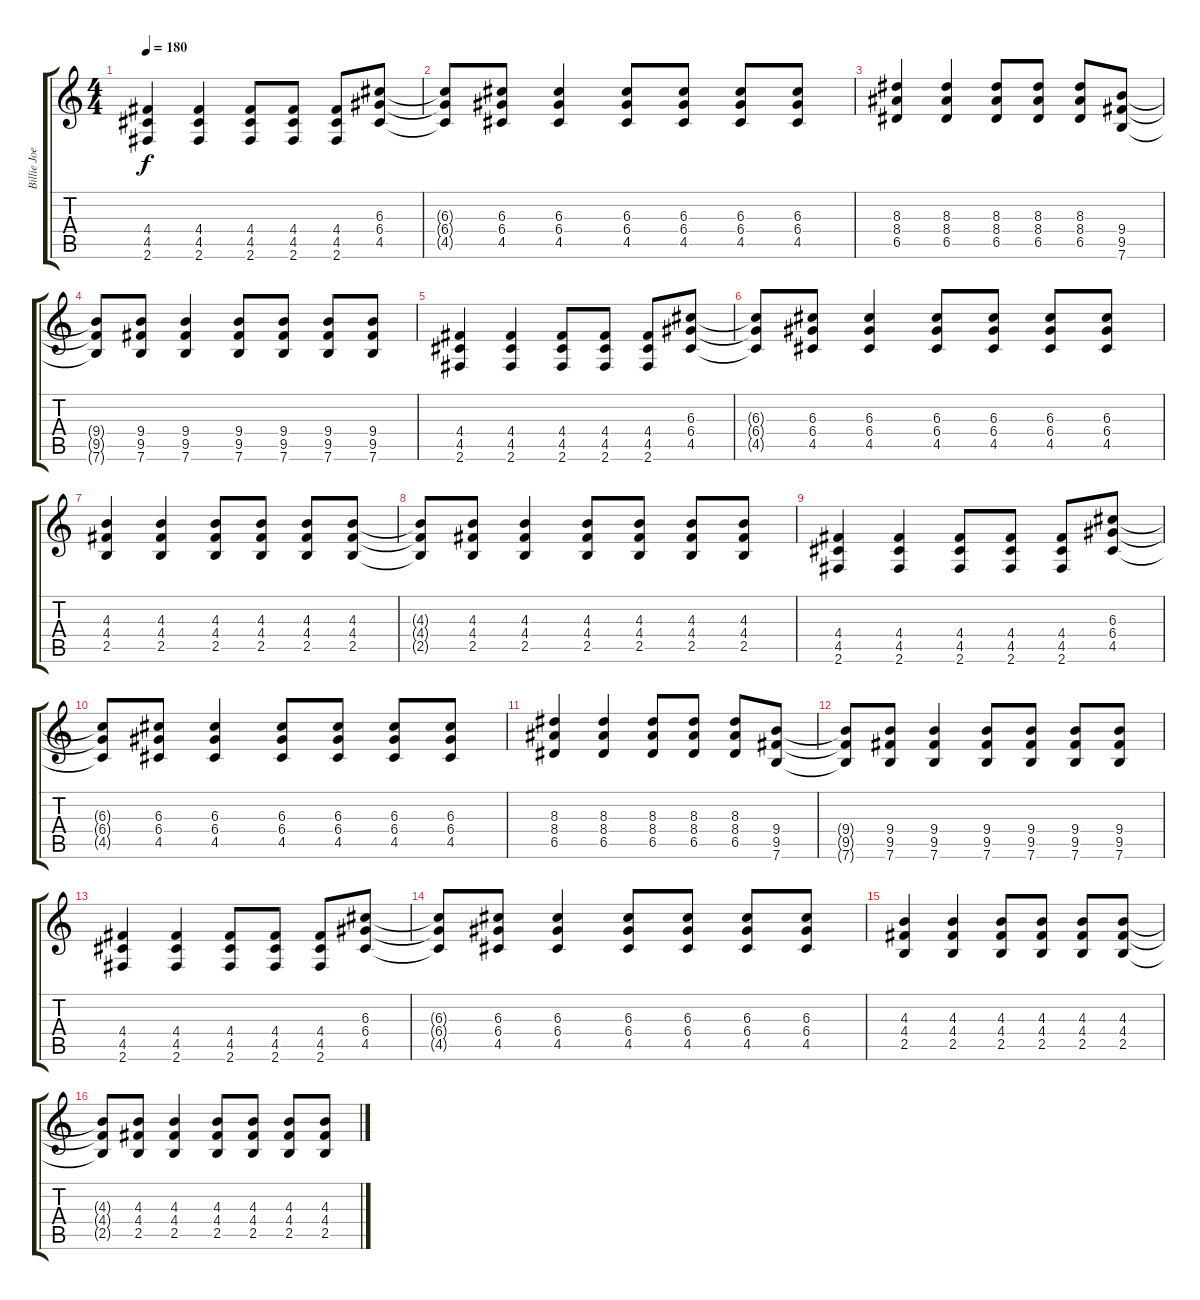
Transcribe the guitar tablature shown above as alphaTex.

\track ("Billie Joe Guitar" "Billie Joe") {instrument distortionguitar}
\staff {score tabs}
\tuning (E4 B3 G3 D3 A2 E2) {hide}
\ts (4 4)
\tempo 180
\clef g2
\ks c
(4.4 4.5 2.6).4{dy f} (4.4 4.5 2.6).4 (4.4 4.5 2.6).8 (4.4 4.5 2.6).8 (4.4 4.5 2.6).8 (6.3 6.4 4.5).8 |
(6.3{t} 6.4{t} 4.5{t}).8 (6.3 6.4 4.5).8 (6.3 6.4 4.5).4 (6.3 6.4 4.5).8 (6.3 6.4 4.5).8 (6.3 6.4 4.5).8 (6.3 6.4 4.5).8 |
(8.3 8.4 6.5).4 (8.3 8.4 6.5).4 (8.3 8.4 6.5).8 (8.3 8.4 6.5).8 (8.3 8.4 6.5).8 (9.4 9.5 7.6).8 |
(9.4{t} 9.5{t} 7.6{t}).8 (9.4 9.5 7.6).8 (9.4 9.5 7.6).4 (9.4 9.5 7.6).8 (9.4 9.5 7.6).8 (9.4 9.5 7.6).8 (9.4 9.5 7.6).8 |
(4.4 4.5 2.6).4 (4.4 4.5 2.6).4 (4.4 4.5 2.6).8 (4.4 4.5 2.6).8 (4.4 4.5 2.6).8 (6.3 6.4 4.5).8 |
(6.3{t} 6.4{t} 4.5{t}).8 (6.3 6.4 4.5).8 (6.3 6.4 4.5).4 (6.3 6.4 4.5).8 (6.3 6.4 4.5).8 (6.3 6.4 4.5).8 (6.3 6.4 4.5).8 |
(4.3 4.4 2.5).4 (4.3 4.4 2.5).4 (4.3 4.4 2.5).8 (4.3 4.4 2.5).8 (4.3 4.4 2.5).8 (4.3 4.4 2.5).8 |
(4.3{t} 4.4{t} 2.5{t}).8 (4.3 4.4 2.5).8 (4.3 4.4 2.5).4 (4.3 4.4 2.5).8 (4.3 4.4 2.5).8 (4.3 4.4 2.5).8 (4.3 4.4 2.5).8 |
(4.4 4.5 2.6).4 (4.4 4.5 2.6).4 (4.4 4.5 2.6).8 (4.4 4.5 2.6).8 (4.4 4.5 2.6).8 (6.3 6.4 4.5).8 |
(6.3{t} 6.4{t} 4.5{t}).8 (6.3 6.4 4.5).8 (6.3 6.4 4.5).4 (6.3 6.4 4.5).8 (6.3 6.4 4.5).8 (6.3 6.4 4.5).8 (6.3 6.4 4.5).8 |
(8.3 8.4 6.5).4 (8.3 8.4 6.5).4 (8.3 8.4 6.5).8 (8.3 8.4 6.5).8 (8.3 8.4 6.5).8 (9.4 9.5 7.6).8 |
(9.4{t} 9.5{t} 7.6{t}).8 (9.4 9.5 7.6).8 (9.4 9.5 7.6).4 (9.4 9.5 7.6).8 (9.4 9.5 7.6).8 (9.4 9.5 7.6).8 (9.4 9.5 7.6).8 |
(4.4 4.5 2.6).4 (4.4 4.5 2.6).4 (4.4 4.5 2.6).8 (4.4 4.5 2.6).8 (4.4 4.5 2.6).8 (6.3 6.4 4.5).8 |
(6.3{t} 6.4{t} 4.5{t}).8 (6.3 6.4 4.5).8 (6.3 6.4 4.5).4 (6.3 6.4 4.5).8 (6.3 6.4 4.5).8 (6.3 6.4 4.5).8 (6.3 6.4 4.5).8 |
(4.3 4.4 2.5).4 (4.3 4.4 2.5).4 (4.3 4.4 2.5).8 (4.3 4.4 2.5).8 (4.3 4.4 2.5).8 (4.3 4.4 2.5).8 |
(4.3{t} 4.4{t} 2.5{t}).8 (4.3 4.4 2.5).8 (4.3 4.4 2.5).4 (4.3 4.4 2.5).8 (4.3 4.4 2.5).8 (4.3 4.4 2.5).8 (4.3 4.4 2.5).8
